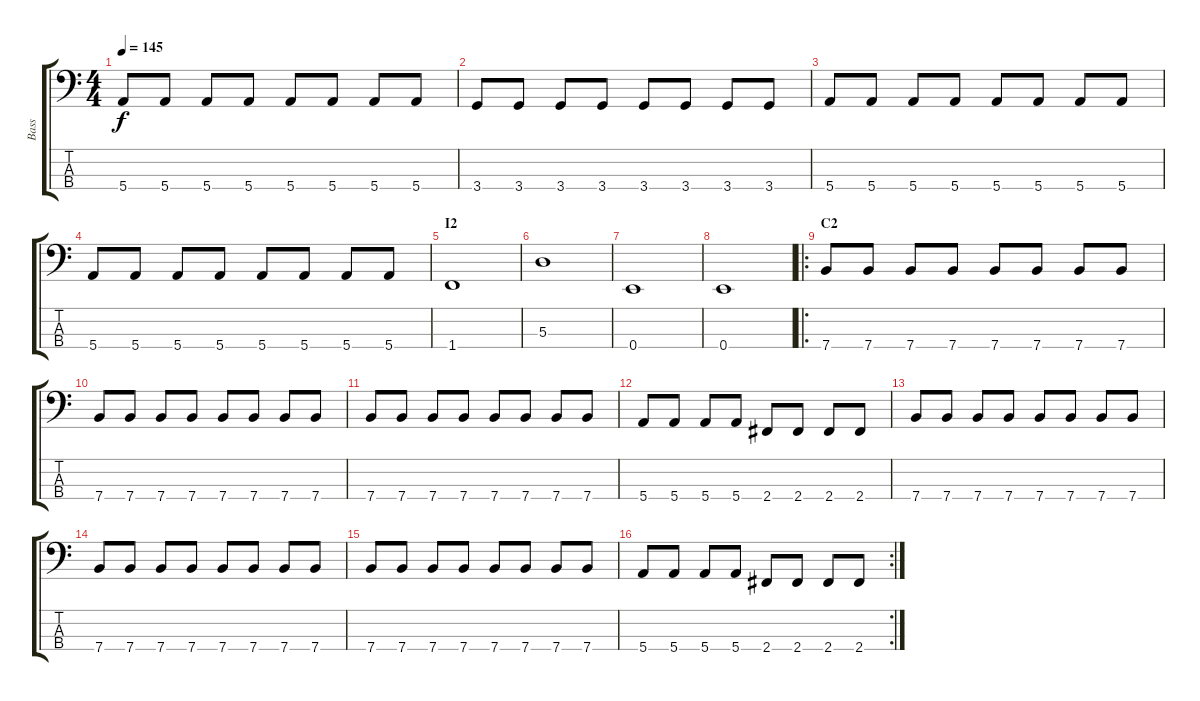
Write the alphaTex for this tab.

\track ("Bass" "Bass") {instrument electricbassfinger}
\staff {score tabs}
\tuning (G2 D2 A1 E1) {hide}
\ts (4 4)
\tempo 145
\clef f4
\ks c
5.4.8{dy f} 5.4.8 5.4.8 5.4.8 5.4.8 5.4.8 5.4.8 5.4.8 |
3.4.8 3.4.8 3.4.8 3.4.8 3.4.8 3.4.8 3.4.8 3.4.8 |
5.4.8 5.4.8 5.4.8 5.4.8 5.4.8 5.4.8 5.4.8 5.4.8 |
5.4.8 5.4.8 5.4.8 5.4.8 5.4.8 5.4.8 5.4.8 5.4.8 |
\section ("" "I2")
1.4.1 |
5.3.1 |
0.4.1 |
0.4.1 |
\ro
\section ("" "C2")
7.4.8 7.4.8 7.4.8 7.4.8 7.4.8 7.4.8 7.4.8 7.4.8 |
7.4.8 7.4.8 7.4.8 7.4.8 7.4.8 7.4.8 7.4.8 7.4.8 |
7.4.8 7.4.8 7.4.8 7.4.8 7.4.8 7.4.8 7.4.8 7.4.8 |
5.4.8 5.4.8 5.4.8 5.4.8 2.4.8 2.4.8 2.4.8 2.4.8 |
7.4.8 7.4.8 7.4.8 7.4.8 7.4.8 7.4.8 7.4.8 7.4.8 |
7.4.8 7.4.8 7.4.8 7.4.8 7.4.8 7.4.8 7.4.8 7.4.8 |
7.4.8 7.4.8 7.4.8 7.4.8 7.4.8 7.4.8 7.4.8 7.4.8 |
\rc 2
5.4.8 5.4.8 5.4.8 5.4.8 2.4.8 2.4.8 2.4.8 2.4.8
